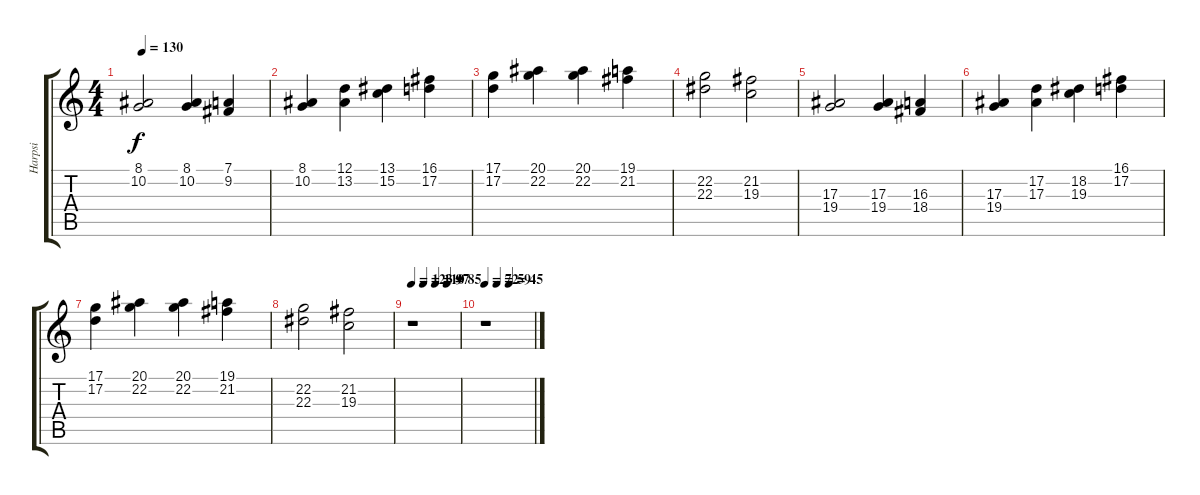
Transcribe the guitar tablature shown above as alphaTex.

\track ("Harpsi" "Harpsi") {instrument harpsichord}
\staff {score tabs}
\tuning (D4 A3 F3 C3 G2 D2) {hide}
\ts (4 4)
\tempo 130
\clef g2
\ks c
(8.1 10.2).2{dy f} (8.1 10.2).4 (7.1 9.2).4 |
(8.1 10.2).4 (12.1 13.2).4 (13.1 15.2).4 (16.1 17.2).4 |
(17.1 17.2).4 (20.1 22.2).4 (20.1 22.2).4 (19.1 21.2).4 |
(22.2 22.3).2 (21.2 19.3).2 |
(17.3 19.4).2 (17.3 19.4).4 (16.3 18.4).4 |
(17.3 19.4).4 (17.2 17.3).4 (18.2 19.3).4 (16.1 17.2).4 |
(17.1 17.2).4 (20.1 22.2).4 (20.1 22.2).4 (19.1 21.2).4 |
(22.2 22.3).2 (21.2 19.3).2 |
\tempo 123
\tempo (110 0.25)
\tempo (97 0.5)
\tempo (85 0.75)
r.1 |
\tempo 72
\tempo (59 0.25)
\tempo (45 0.5)
r.1
